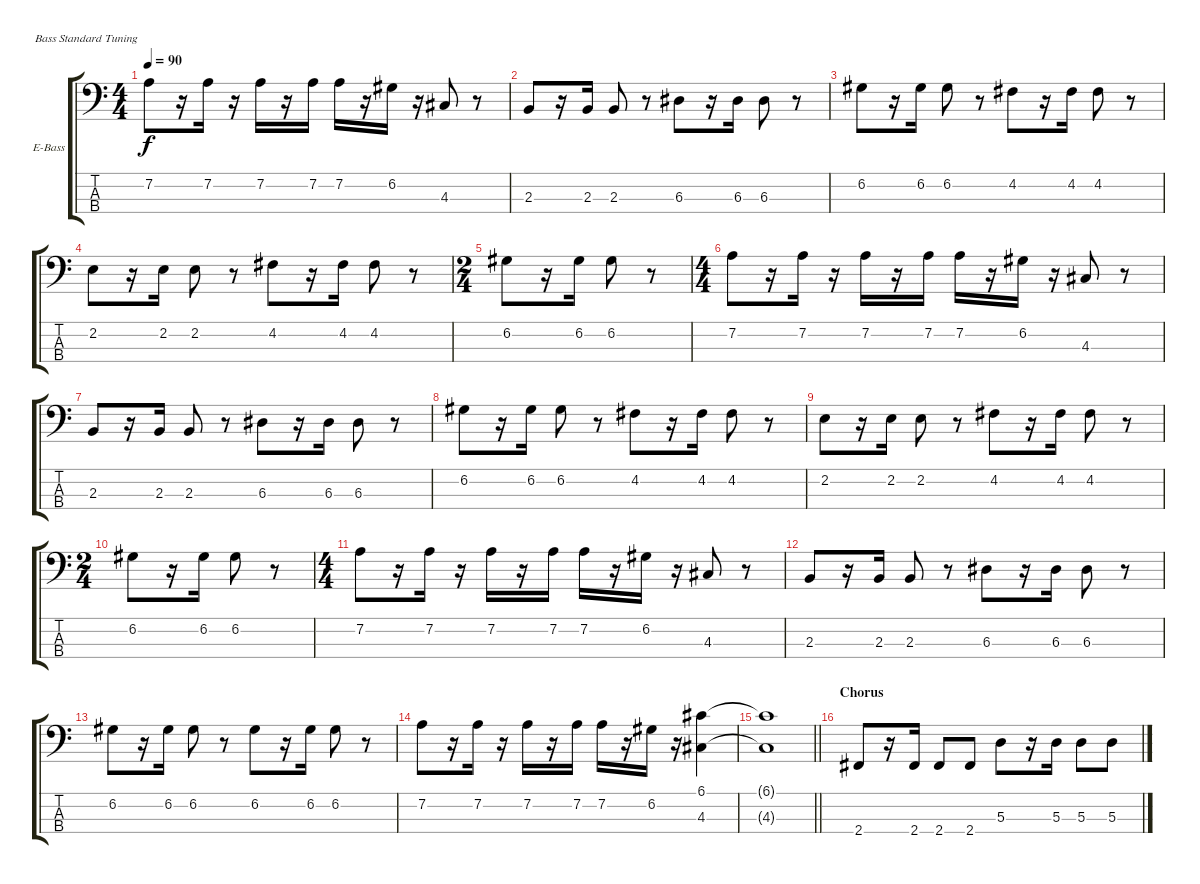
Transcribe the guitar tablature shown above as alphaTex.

\bracketExtendMode groupsimilarinstruments
\firstSystemTrackNameOrientation horizontal
\otherSystemsTrackNameOrientation horizontal
\track ("Bass" "E-Bass") {multiBarRest instrument electricbassfinger}
\staff {score tabs}
\tuning (G2 D2 A1 E1)
\ts (4 4)
\beaming (8 2 2 2 2)
\tempo 90
\clef f4
\ks c
7.2.8{dy f} r.16 7.2.16 r.16 7.2.16 r.16 7.2.16 7.2.16 r.16 6.2.16 r.16 4.3.8 r.8 |
2.3.8 r.16 2.3.16 2.3.8 r.8 6.3.8 r.16 6.3.16 6.3.8 r.8 |
6.2.8 r.16 6.2.16 6.2.8 r.8 4.2.8 r.16 4.2.16 4.2.8 r.8 |
2.2.8 r.16 2.2.16 2.2.8 r.8 4.2.8 r.16 4.2.16 4.2.8 r.8 |
\ts (2 4)
\beaming (8 2 2)
6.2.8 r.16 6.2.16 6.2.8 r.8 |
\ts (4 4)
\beaming (8 2 2 2 2)
7.2.8 r.16 7.2.16 r.16 7.2.16 r.16 7.2.16 7.2.16 r.16 6.2.16 r.16 4.3.8 r.8 |
2.3.8 r.16 2.3.16 2.3.8 r.8 6.3.8 r.16 6.3.16 6.3.8 r.8 |
6.2.8 r.16 6.2.16 6.2.8 r.8 4.2.8 r.16 4.2.16 4.2.8 r.8 |
2.2.8 r.16 2.2.16 2.2.8 r.8 4.2.8 r.16 4.2.16 4.2.8 r.8 |
\ts (2 4)
\beaming (8 2 2)
6.2.8 r.16 6.2.16 6.2.8 r.8 |
\ts (4 4)
\beaming (8 2 2 2 2)
7.2.8 r.16 7.2.16 r.16 7.2.16 r.16 7.2.16 7.2.16 r.16 6.2.16 r.16 4.3.8 r.8 |
2.3.8 r.16 2.3.16 2.3.8 r.8 6.3.8 r.16 6.3.16 6.3.8 r.8 |
6.2.8 r.16 6.2.16 6.2.8 r.8 6.2.8 r.16 6.2.16 6.2.8 r.8 |
7.2.8 r.16 7.2.16 r.16 7.2.16 r.16 7.2.16 7.2.16 r.16 6.2.16 r.16 (6.1 4.3).4 |
\barLineRight lightlight
(6.1{t} 4.3{t}).1 |
\section ("" "Chorus")
2.4.8 r.16 2.4.16 2.4.8 2.4.8 5.3.8 r.16 5.3.16 5.3.8 5.3.8
